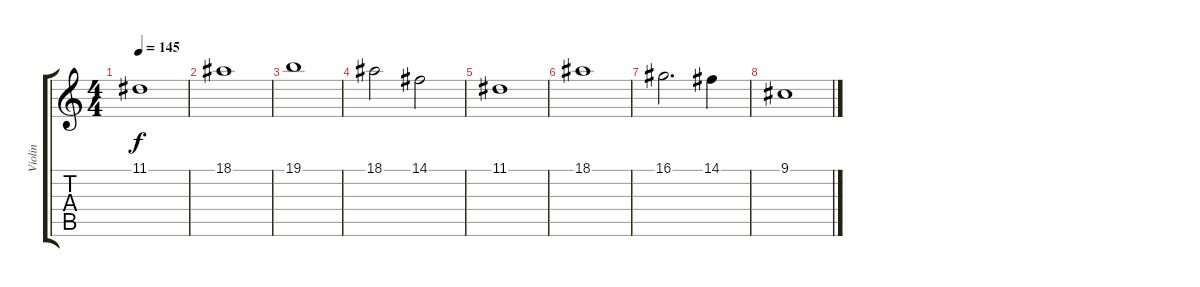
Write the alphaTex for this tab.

\track ("Violin" "Violin") {instrument violin}
\staff {score tabs}
\tuning (E4 B3 G3 D3 A2 E2) {hide}
\ts (4 4)
\tempo 145
\clef g2
\ks c
11.1.1{dy f} |
18.1.1 |
19.1.1 |
18.1.2 14.1.2 |
11.1.1 |
18.1.1 |
16.1.2{d} 14.1.4 |
9.1.1
